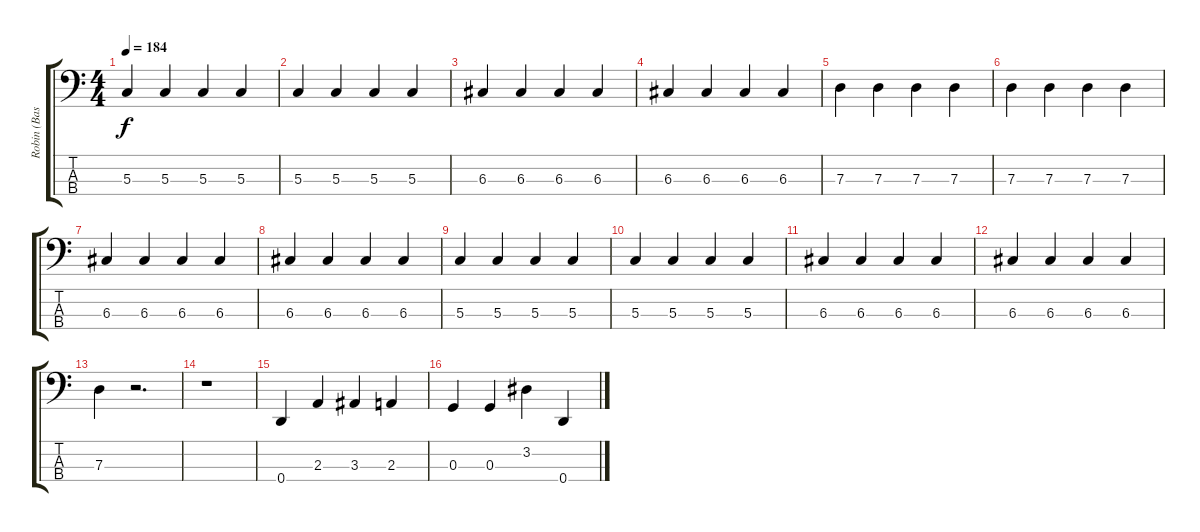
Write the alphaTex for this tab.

\track ("Robin (Bass)" "Robin (Bas") {instrument electricbasspick}
\staff {score tabs}
\tuning (F2 C2 G1 D1) {hide}
\ts (4 4)
\tempo 184
\clef f4
\ks c
5.3.4{dy f} 5.3.4 5.3.4 5.3.4 |
5.3.4 5.3.4 5.3.4 5.3.4 |
6.3.4 6.3.4 6.3.4 6.3.4 |
6.3.4 6.3.4 6.3.4 6.3.4 |
7.3.4 7.3.4 7.3.4 7.3.4 |
7.3.4 7.3.4 7.3.4 7.3.4 |
6.3.4 6.3.4 6.3.4 6.3.4 |
6.3.4 6.3.4 6.3.4 6.3.4 |
5.3.4 5.3.4 5.3.4 5.3.4 |
5.3.4 5.3.4 5.3.4 5.3.4 |
6.3.4 6.3.4 6.3.4 6.3.4 |
6.3.4 6.3.4 6.3.4 6.3.4 |
7.3.4 r.2{d} |
r.1 |
0.4.4 2.3.4 3.3.4 2.3.4 |
0.3.4 0.3.4 3.2.4 0.4.4
